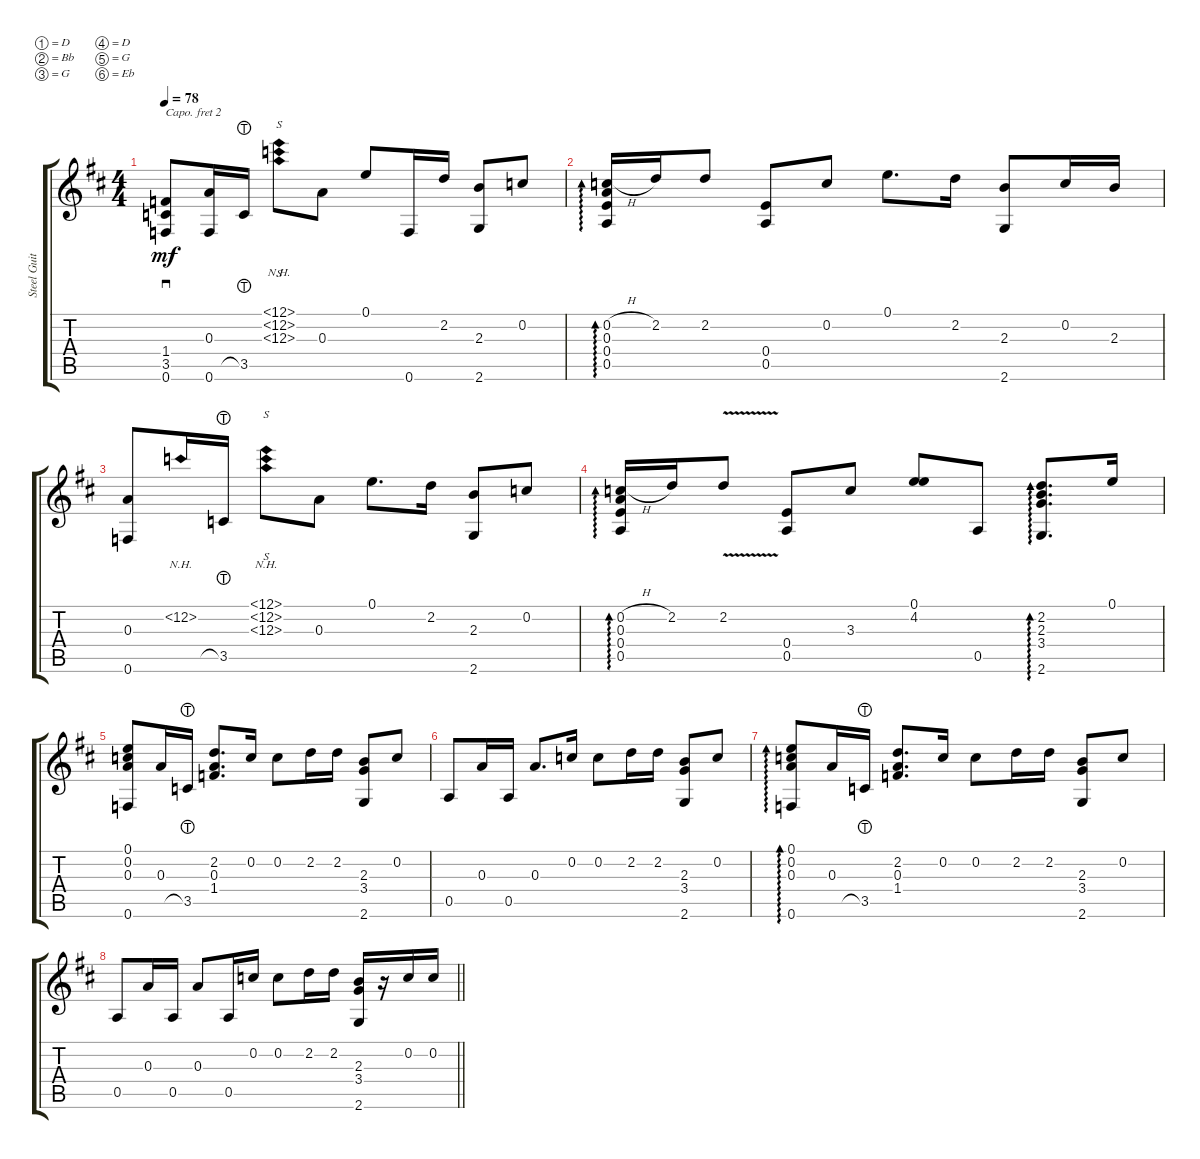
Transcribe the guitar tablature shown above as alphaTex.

\defaultSystemsLayout 4
\bracketExtendMode groupsimilarinstruments
\otherSystemsTrackNameOrientation horizontal
\track ("Steel Guitar" "Steel Guit") {instrument acousticguitarsteel}
\staff {score tabs}
\capo 2
\tuning (D4 Bb3 G3 D3 G2 Eb2)
\ts (4 4)
\tempo 78
\clef g2
\scale
0.999423
\ks bminor
(0.6{acc b} 3.5{acc b} 1.4{acc b}).8{sd dy mf beam Up} (0.6{acc b} 0.3{acc forcenatural}).16{beam Up} 3.5{lht acc b}.16{beam Up} (12.1{nh acc forcenatural} 12.2{nh acc b} 12.3{nh acc forcenatural}).8{s beam Down} 0.3{acc forcenatural}.8{beam Down} 0.1{acc forcenatural}.8{beam Up} 0.6{acc b}.16{beam Up} 2.2{acc forcenatural}.16{beam Up} (2.3{acc forcenatural} 2.6{acc forcenatural}).8{beam Up} 0.2{acc b}.8{beam Up} |
\scale
0.987722 (0.2{h acc b} 0.3{acc forcenatural} 0.4{acc forcenatural} 0.5{acc forcenatural}).16{ad 0 beam Up} 2.2{acc forcenatural}.16{beam Up} 2.2{acc forcenatural}.8{beam Up} (0.5{acc forcenatural} 0.4{acc forcenatural}).8{beam Up} 0.2{acc b}.8{beam Up} 0.1{acc forcenatural}.8{d beam Down} 2.2{acc forcenatural}.16{beam Down} (2.3{acc forcenatural} 2.6{acc forcenatural}).8{beam Up} 0.2{acc b}.16{beam Up} 2.3{acc forcenatural}.16{beam Up} |
\scale
1.08859 (0.6{acc b} 0.3{acc forcenatural}).8{beam Up} 12.2{nh acc b}.16{beam Up} 3.5{lht acc b}.16{beam Up} (12.1{nh acc forcenatural} 12.2{nh acc b} 12.3{nh acc forcenatural}).8{s beam Down} 0.3{acc forcenatural}.8{beam Down} 0.1{acc forcenatural}.8{d beam Down} 2.2{acc forcenatural}.16{beam Down} (2.3{acc forcenatural} 2.6{acc forcenatural}).8{beam Up} 0.2{acc b}.8{beam Up} |
\scale
1.0104 (0.2{h acc b} 0.3{acc forcenatural} 0.4{acc forcenatural} 0.5{acc forcenatural}).16{ad 0 beam Up} 2.2{acc forcenatural}.16{beam Up} 2.2{v acc forcenatural}.8{beam Up} (0.5{acc forcenatural} 0.4{acc forcenatural}).8{beam Up} 3.3{acc b}.8{beam Up} (4.2{acc forcenatural} 0.1{acc forcenatural}).8{beam Up} 0.5{acc forcenatural}.8{beam Up} (2.6{acc forcenatural} 2.2{acc forcenatural} 2.3{acc forcenatural} 3.4{acc forcenatural}).8{d ad 0 beam Up} 0.1{acc forcenatural}.16{beam Up} |
\scale
0.901011 (0.2{acc b} 0.1{acc forcenatural} 0.3{acc forcenatural} 0.6{acc b}).8{beam Up} 0.3{acc forcenatural}.16{beam Up} 3.5{lht acc b}.16{beam Up} (1.4{acc b} 0.3{acc forcenatural} 2.2{acc forcenatural}).8{d beam Up} 0.2{acc b}.16{beam Up} 0.2{acc b}.8{beam Down} 2.2{acc forcenatural}.16{beam Down} 2.2{acc forcenatural}.16{beam Down} (2.3{acc forcenatural} 3.4{acc forcenatural} 2.6{acc forcenatural}).8{beam Up} 0.2{acc b}.8{beam Up} |
\scale
1.0058 0.5{acc forcenatural}.8{beam Up} 0.3{acc forcenatural}.16{beam Up} 0.5{acc forcenatural}.16{beam Up} 0.3{acc forcenatural}.8{d beam Up} 0.2{acc b}.16{beam Up} 0.2{acc b}.8{beam Down} 2.2{acc forcenatural}.16{beam Down} 2.2{acc forcenatural}.16{beam Down} (2.3{acc forcenatural} 3.4{acc forcenatural} 2.6{acc forcenatural}).8{beam Up} 0.2{acc b}.8{beam Up} |
\scale
1.02297 (0.2{acc b} 0.1{acc forcenatural} 0.3{acc forcenatural} 0.6{acc b}).8{ad 0 beam Up} 0.3{acc forcenatural}.16{beam Up} 3.5{lht acc b}.16{beam Up} (1.4{acc b} 0.3{acc forcenatural} 2.2{acc forcenatural}).8{d beam Up} 0.2{acc b}.16{beam Up} 0.2{acc b}.8{beam Down} 2.2{acc forcenatural}.16{beam Down} 2.2{acc forcenatural}.16{beam Down} (2.3{acc forcenatural} 3.4{acc forcenatural} 2.6{acc forcenatural}).8{beam Up} 0.2{acc b}.8{beam Up} |
\scale
0.971221
\barLineRight lightlight
0.5{acc forcenatural}.8{beam Up} 0.3{acc forcenatural}.16{beam Up} 0.5{acc forcenatural}.16{beam Up} 0.3{acc forcenatural}.8{beam Up} 0.5{acc forcenatural}.16{beam Up} 0.2{acc b}.16{beam Up} 0.2{acc b}.8{beam Down} 2.2{acc forcenatural}.16{beam Down} 2.2{acc forcenatural}.16{beam Down} (2.3{acc forcenatural} 3.4{acc forcenatural} 2.6{acc forcenatural}).16{beam Up} r.16{beam Up} 0.2{acc b}.16{beam Up} 0.2{acc b}.16{beam Up}
